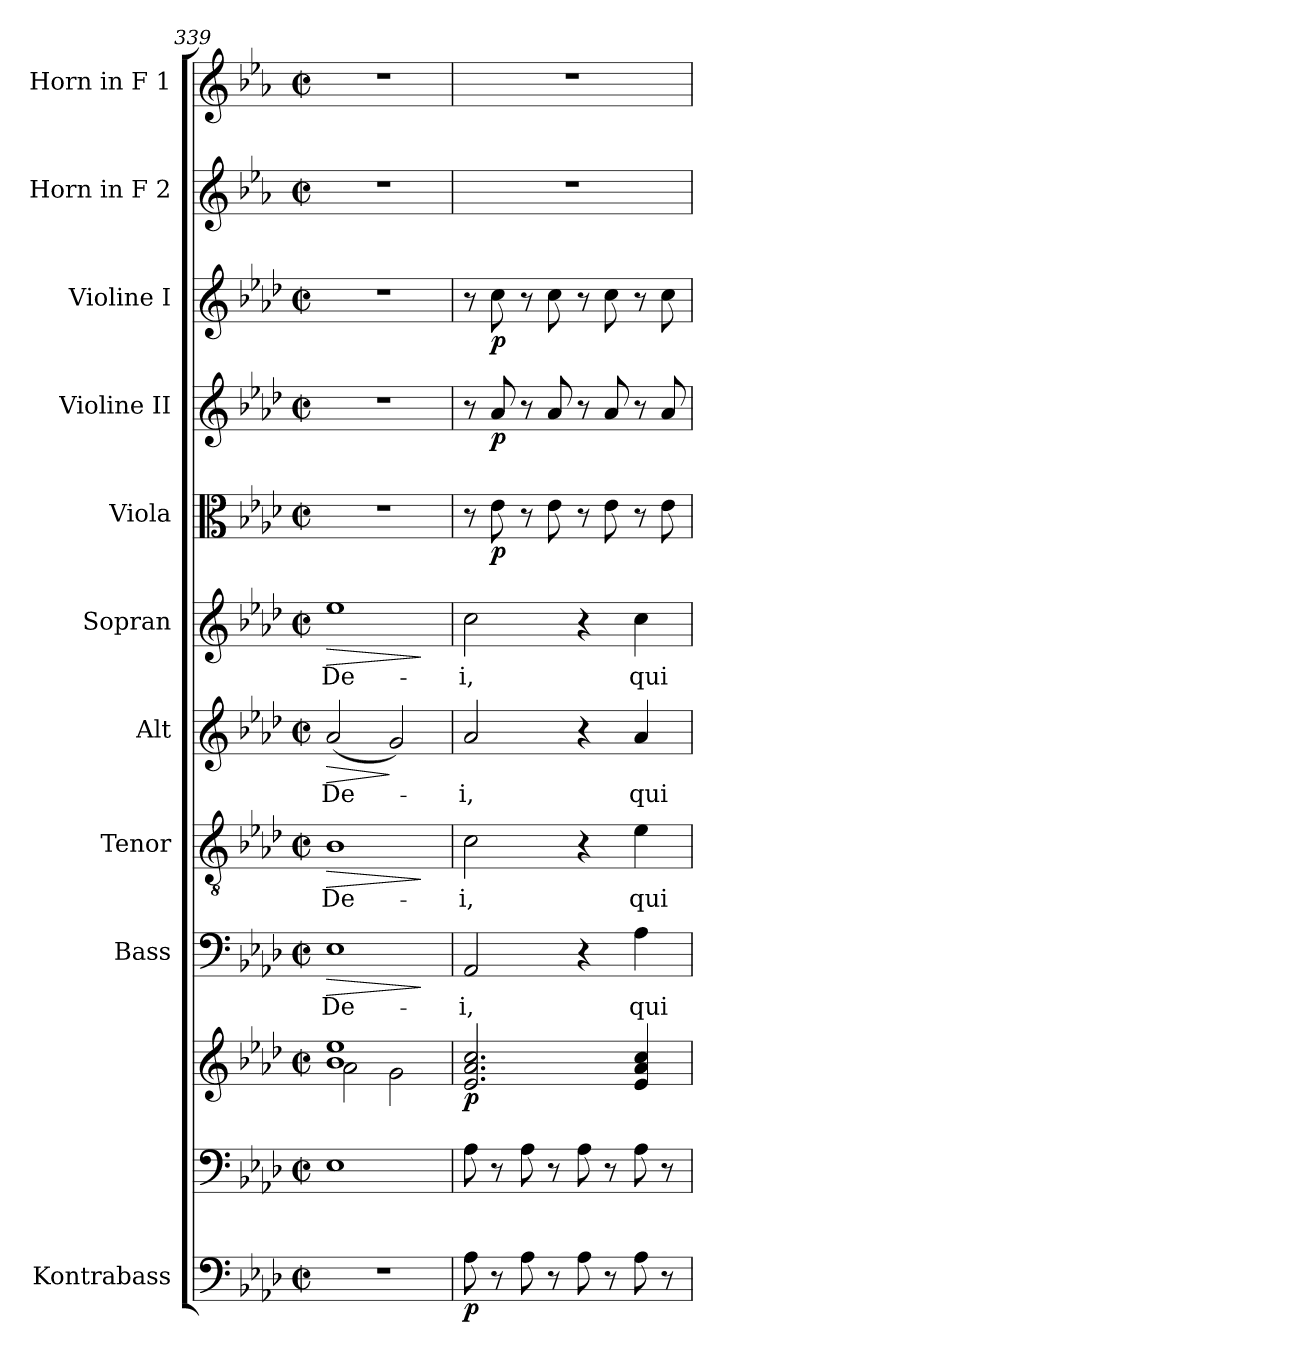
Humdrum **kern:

**kern	**dynam	**kern	**kern	**dynam	**kern	**text	**dynam	**kern	**text	**dynam	**kern	**text	**dynam	**kern	**text	**dynam	**kern	**dynam	**kern	**dynam	**kern	**dynam	**kern	**kern
*part11	*part11	*part10	*part10	*part10	*part9	*part9	*part9	*part8	*part8	*part8	*part7	*part7	*part7	*part6	*part6	*part6	*part5	*part5	*part4	*part4	*part3	*part3	*part2	*part1
*staff12	*staff12	*staff11	*staff10	*staff10/11	*staff9	*staff9	*staff9	*staff8	*staff8	*staff8	*staff7	*staff7	*staff7	*staff6	*staff6	*staff6	*staff5	*staff5	*staff4	*staff4	*staff3	*staff3	*staff2	*staff1
*I"Kontrabass	*	*	*	*	*I"Bass	*	*	*I"Tenor	*	*	*I"Alt	*	*	*I"Sopran	*	*	*I"Viola	*	*I"Violine II	*	*I"Violine I	*	*I"Horn in F 2	*I"Horn in F 1
*I'Kb.	*	*	*	*	*I'B	*	*	*I'T	*	*	*I'A	*	*	*I'S	*	*	*I'Vla.	*	*I'Vl. II	*	*I'Vl. I	*	*I'Hrn. 2	*I'Hrn. 1
*clefF4	*	*clefF4	*clefG2	*	*clefF4	*	*	*clefGv2	*	*	*clefG2	*	*	*clefG2	*	*	*clefC3	*	*clefG2	*	*clefG2	*	*clefG2	*clefG2
*ITrd7c12	*	*	*	*	*	*	*	*	*	*	*	*	*	*	*	*	*	*	*	*	*	*	*ITrd4c7	*ITrd4c7
*k[b-e-a-d-]	*	*k[b-e-a-d-]	*k[b-e-a-d-]	*	*k[b-e-a-d-]	*	*	*k[b-e-a-d-]	*	*	*k[b-e-a-d-]	*	*	*k[b-e-a-d-]	*	*	*k[b-e-a-d-]	*	*k[b-e-a-d-]	*	*k[b-e-a-d-]	*	*k[b-e-a-d-]	*k[b-e-a-d-]
*A-:	*	*A-:	*A-:	*	*A-:	*	*	*A-:	*	*	*A-:	*	*	*A-:	*	*	*A-:	*	*A-:	*	*A-:	*	*A-:	*A-:
*M2/2	*	*M2/2	*M2/2	*	*M2/2	*	*	*M2/2	*	*	*M2/2	*	*	*M2/2	*	*	*M2/2	*	*M2/2	*	*M2/2	*	*M2/2	*M2/2
*met(c|)	*	*met(c|)	*met(c|)	*	*met(c|)	*	*	*met(c|)	*	*	*met(c|)	*	*	*met(c|)	*	*	*met(c|)	*	*met(c|)	*	*met(c|)	*	*met(c|)	*met(c|)
=339	=339	=339	=339	=339	=339	=339	=339	=339	=339	=339	=339	=339	=339	=339	=339	=339	=339	=339	=339	=339	=339	=339	=339	=339
*	*	*	*^	*	*	*	*	*	*	*	*	*	*	*	*	*	*	*	*	*	*	*	*	*
!	!	!	!	!	!	!	!LO:LY:b	!LO:HP:b	!	!LO:LY:b	!LO:HP:b	!	!LO:LY:b	!LO:HP:b	!	!LO:LY:b	!LO:HP:b	!	!	!	!	!	!	!	!
1r	.	1E-	1b- 1ee-	2a-\	.	1E-	De-	>	1B-	De-	>	(<2a-/	De-	>	1ee-	De-	>	1r	.	1r	.	1r	.	1r	1r
.	.	.	.	2g\	.	.	.	.	.	.	.	2g/)	.	]	.	.	.	.	.	.	.	.	.	.	.
*	*	*	*v	*v	*	*	*	*	*	*	*	*	*	*	*	*	*	*	*	*	*	*	*	*	*
.	.	.	.	.	.	.	]	.	.	]	.	.	.	.	.	]	.	.	.	.	.	.	.	.
!!LO:PB:g=z
=340	=340	=340	=340	=340	=340	=340	=340	=340	=340	=340	=340	=340	=340	=340	=340	=340	=340	=340	=340	=340	=340	=340	=340	=340
!	!LO:DY:b	!	!	!LO:DY:b	!	!LO:LY:b	!	!	!LO:LY:b	!	!	!LO:LY:b	!	!	!LO:LY:b	!	!	!	!	!	!	!	!	!
8AA-\	p	8A-\	2.e-/ 2.a-/ 2.cc/	p	2AA-/	-i,	.	2c\	-i,	.	2a-/	-i,	.	2cc\	-i,	.	8r	.	8r	.	8r	.	1r	1r
!	!	!	!	!	!	!	!	!	!	!	!	!	!	!	!	!	!	!LO:DY:b	!	!LO:DY:b	!	!LO:DY:b	!	!
8r	.	8r	.	.	.	.	.	.	.	.	.	.	.	.	.	.	8e-\	p	8a-/	p	8cc\	p	.	.
8AA-\	.	8A-\	.	.	.	.	.	.	.	.	.	.	.	.	.	.	8r	.	8r	.	8r	.	.	.
8r	.	8r	.	.	.	.	.	.	.	.	.	.	.	.	.	.	8e-\	.	8a-/	.	8cc\	.	.	.
8AA-\	.	8A-\	.	.	4r	.	.	4r	.	.	4r	.	.	4r	.	.	8r	.	8r	.	8r	.	.	.
8r	.	8r	.	.	.	.	.	.	.	.	.	.	.	.	.	.	8e-\	.	8a-/	.	8cc\	.	.	.
!	!	!	!	!	!	!LO:LY:b	!	!	!LO:LY:b	!	!	!LO:LY:b	!	!	!LO:LY:b	!	!	!	!	!	!	!	!	!
8AA-\	.	8A-\	4e-/ 4a-/ 4cc/	.	4A-\	qui	.	4e-\	qui	.	4a-/	qui	.	4cc\	qui	.	8r	.	8r	.	8r	.	.	.
8r	.	8r	.	.	.	.	.	.	.	.	.	.	.	.	.	.	8e-\	.	8a-/	.	8cc\	.	.	.
=	=	=	=	=	=	=	=	=	=	=	=	=	=	=	=	=	=	=	=	=	=	=	=	=
*-	*-	*-	*-	*-	*-	*-	*-	*-	*-	*-	*-	*-	*-	*-	*-	*-	*-	*-	*-	*-	*-	*-	*-	*-
